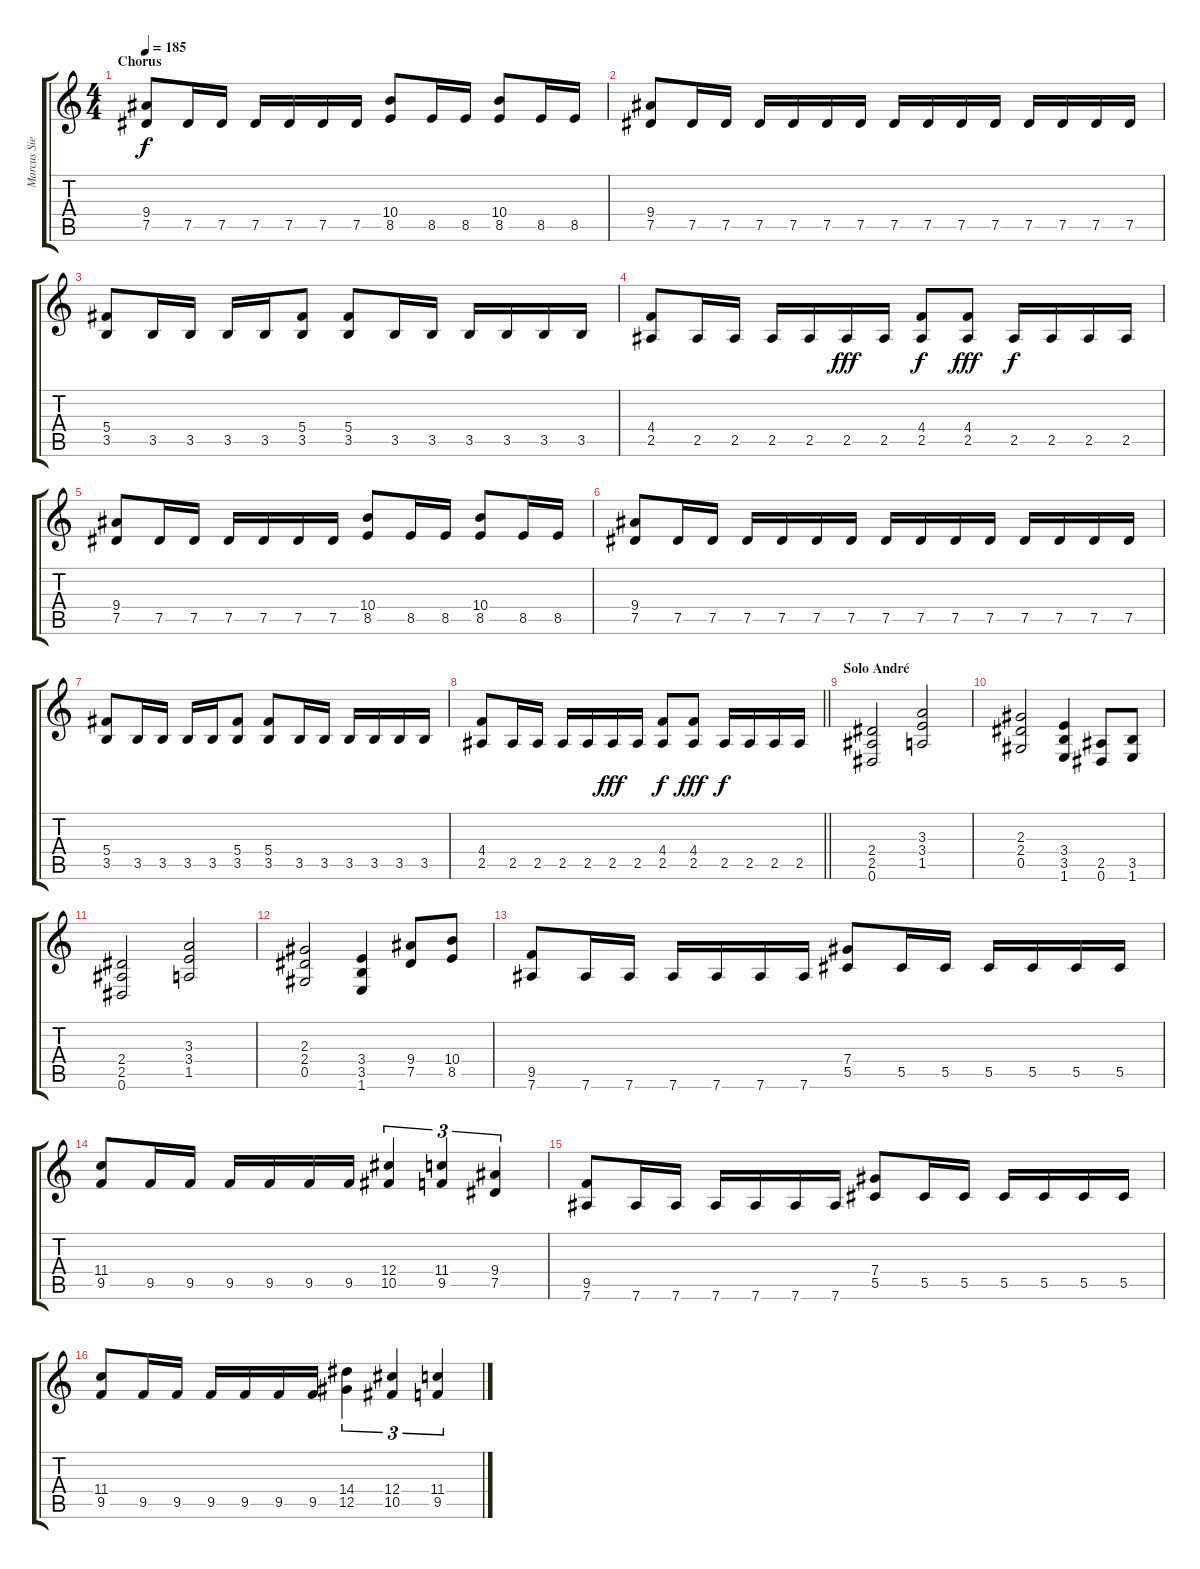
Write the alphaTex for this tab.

\track ("Marcus Siepen" "Marcus Sie") {instrument distortionguitar}
\staff {score tabs}
\tuning (Eb4 Bb3 Gb3 Db3 Ab2 Eb2) {hide}
\ts (4 4)
\section ("" "Chorus")
\tempo 185
\clef g2
\ks c
(9.4 7.5).8{dy f} 7.5.16 7.5.16 7.5.16 7.5.16 7.5.16 7.5.16 (10.4 8.5).8 8.5.16 8.5.16 (10.4 8.5).8 8.5.16 8.5.16 |
(9.4 7.5).8 7.5.16 7.5.16 7.5.16 7.5.16 7.5.16 7.5.16 7.5.16 7.5.16 7.5.16 7.5.16 7.5.16 7.5.16 7.5.16 7.5.16 |
(5.4 3.5).8 3.5.16 3.5.16 3.5.16 3.5.16 (5.4 3.5).8 (5.4 3.5).8 3.5.16 3.5.16 3.5.16 3.5.16 3.5.16 3.5.16 |
(4.4 2.5).8 2.5.16 2.5.16 2.5.16 2.5.16 2.5.16{dy fff} 2.5.16 (4.4 2.5).8{dy f} (4.4 2.5).8{dy fff} 2.5.16{dy f} 2.5.16 2.5.16 2.5.16 |
(9.4 7.5).8 7.5.16 7.5.16 7.5.16 7.5.16 7.5.16 7.5.16 (10.4 8.5).8 8.5.16 8.5.16 (10.4 8.5).8 8.5.16 8.5.16 |
(9.4 7.5).8 7.5.16 7.5.16 7.5.16 7.5.16 7.5.16 7.5.16 7.5.16 7.5.16 7.5.16 7.5.16 7.5.16 7.5.16 7.5.16 7.5.16 |
(5.4 3.5).8 3.5.16 3.5.16 3.5.16 3.5.16 (5.4 3.5).8 (5.4 3.5).8 3.5.16 3.5.16 3.5.16 3.5.16 3.5.16 3.5.16 |
\barLineRight lightlight
(4.4 2.5).8 2.5.16 2.5.16 2.5.16 2.5.16 2.5.16{dy fff} 2.5.16 (4.4 2.5).8{dy f} (4.4 2.5).8{dy fff} 2.5.16{dy f} 2.5.16 2.5.16 2.5.16 |
\section ("" "Solo André")
(2.4 2.5 0.6).2 (3.3 3.4 1.5).2 |
(2.3 2.4 0.5).2 (3.4 3.5 1.6).4 (2.5 0.6).8 (3.5 1.6).8 |
(2.4 2.5 0.6).2 (3.3 3.4 1.5).2 |
(2.3 2.4 0.5).2 (3.4 3.5 1.6).4 (9.4 7.5).8 (10.4 8.5).8 |
(9.5 7.6).8 7.6.16 7.6.16 7.6.16 7.6.16 7.6.16 7.6.16 (7.4 5.5).8 5.5.16 5.5.16 5.5.16 5.5.16 5.5.16 5.5.16 |
(11.4 9.5).8 9.5.16 9.5.16 9.5.16 9.5.16 9.5.16 9.5.16 (12.4 10.5).4{tu (3 2)} (11.4 9.5).4{tu (3 2)} (9.4 7.5).4{tu (3 2)} |
(9.5 7.6).8 7.6.16 7.6.16 7.6.16 7.6.16 7.6.16 7.6.16 (7.4 5.5).8 5.5.16 5.5.16 5.5.16 5.5.16 5.5.16 5.5.16 |
(11.4 9.5).8 9.5.16 9.5.16 9.5.16 9.5.16 9.5.16 9.5.16 (14.4 12.5).4{tu (3 2)} (12.4 10.5).4{tu (3 2)} (11.4 9.5).4{tu (3 2)}
